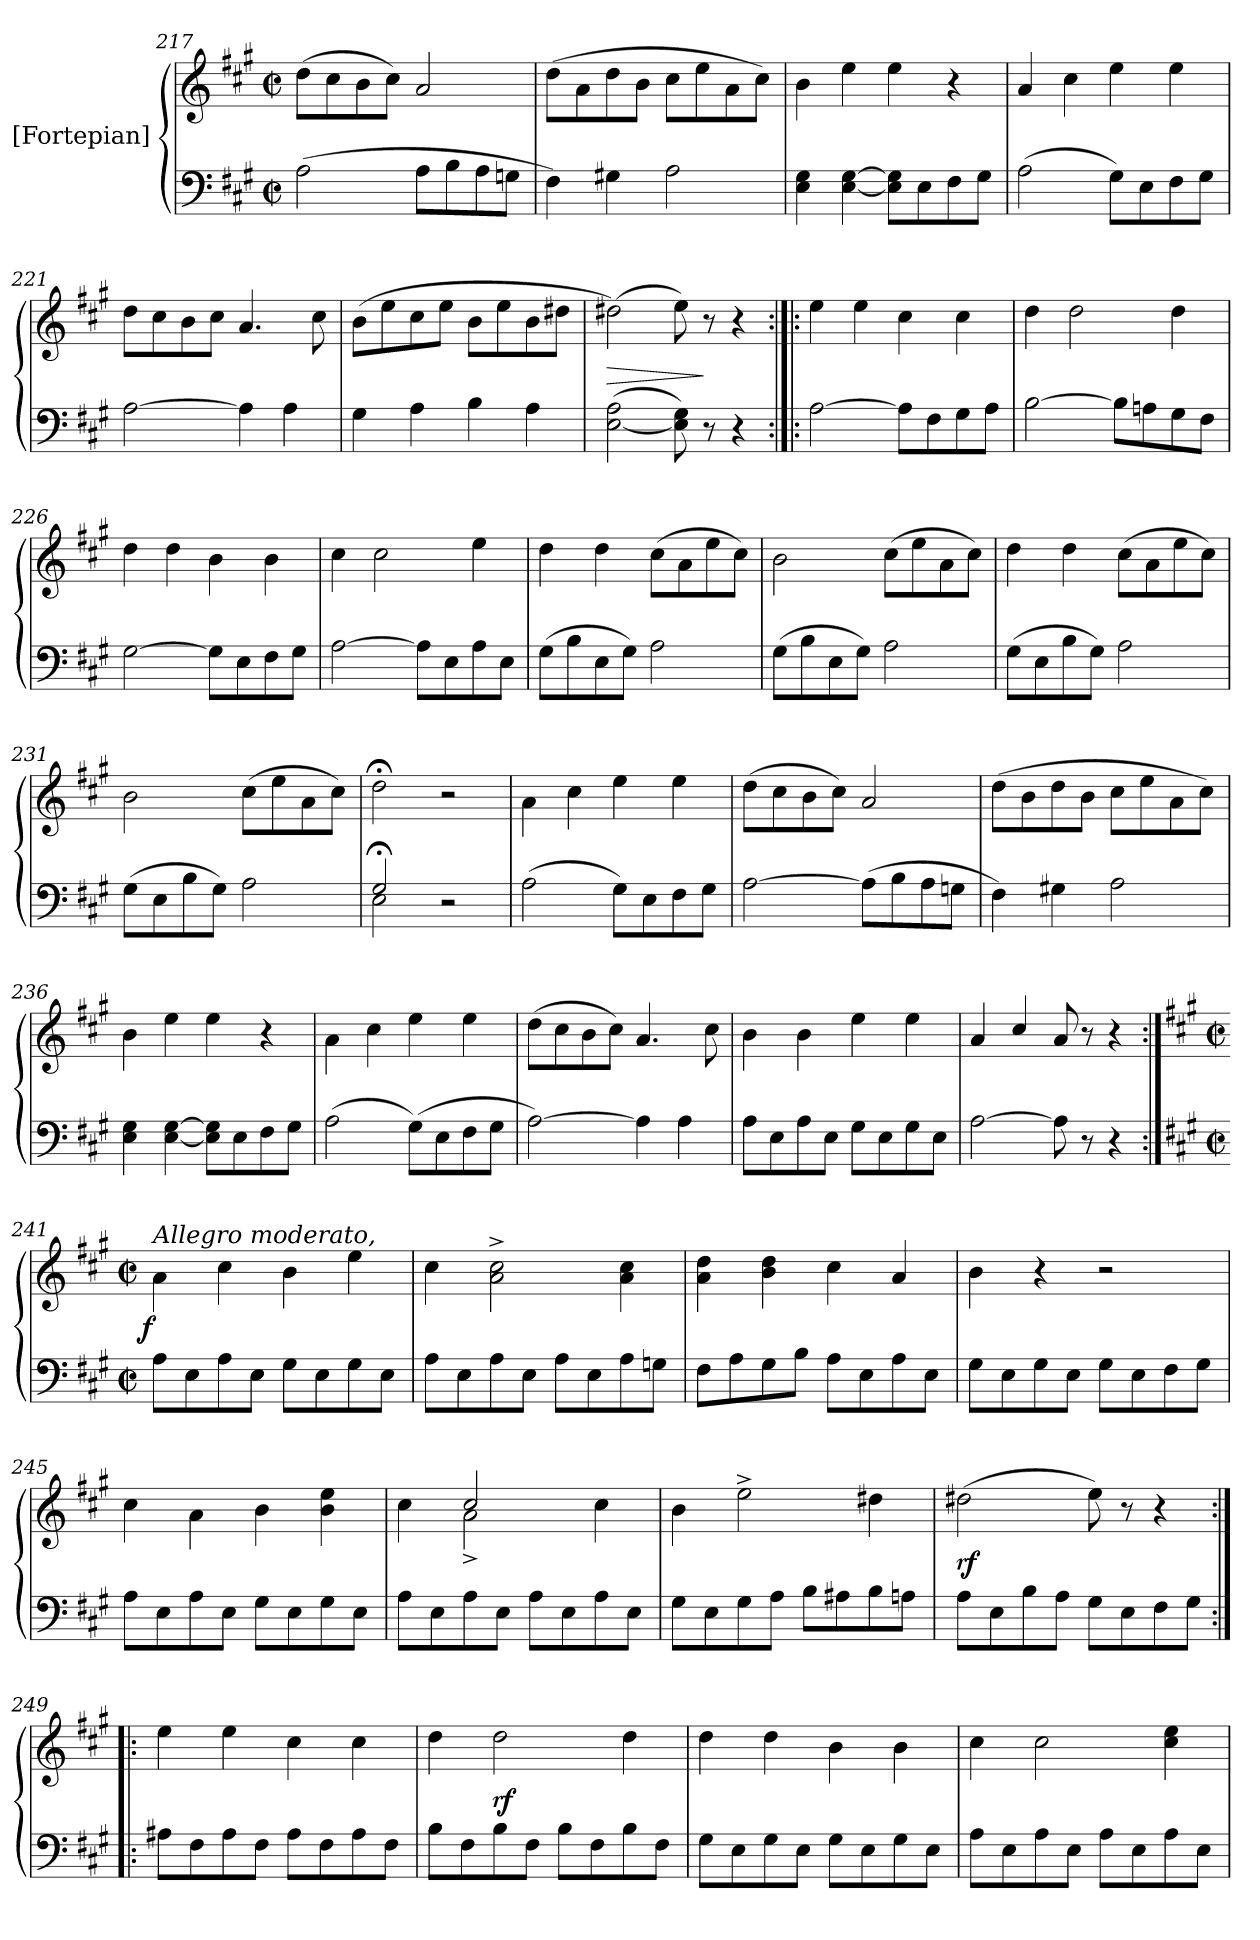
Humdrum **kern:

**kern	**kern	**dynam
*part1	*part1	*part1
*staff2	*staff1	*staff1/2
*I"[Fortepian]	*	*
*clefF4	*clefG2	*
*k[f#c#g#]	*k[f#c#g#]	*
*M2/2	*M2/2	*
*met(c|)	*met(c|)	*
=217	=217	=217
(2A\	(8dd\L	.
.	8cc#\	.
.	8b\	.
.	8cc#\J)	.
8A\L	2a/	.
8B\	.	.
8A\	.	.
8Gn\J	.	.
=218	=218	=218
4F#\)	(8dd\L	.
.	8a\	.
4G#X\	8dd\	.
.	8b\J	.
2A\	8cc#\L	.
.	8ee\	.
.	8a\	.
.	8cc#\J)	.
=219	=219	=219
4E\ 4G#\	4b\	.
[4E\ [4G#\	4ee\	.
8E]\ 8G#]\L	4ee\	.
8E\	.	.
8F#\	4r	.
8G#\J	.	.
=220	=220	=220
(2A\	4a/	.
.	4cc#\	.
8G#\L)	4ee\	.
8E\	.	.
8F#\	4ee\	.
8G#\J	.	.
=221	=221	=221
[2A\	8dd\L	.
.	8cc#\	.
.	8b\	.
.	8cc#\J	.
4A\]	4.a/	.
4A\	.	.
.	8cc#\	.
=222	=222	=222
4G#\	(8b\L	.
.	8ee\	.
4A\	8cc#\	.
.	8ee\J	.
4B\	8b\L	.
.	8ee\	.
4A\	8b\	.
.	8dd#X\J	.
=223	=223	=223
(>[2E\ 2A\	(2dd#X\)	>
8E]\ 8G#\)	8ee\)	.
8r	8r	]
4r	4r	.
=224:|!|:	=224:|!|:	=224:|!|:
[2A\	4ee\	.
.	4ee\	.
8A\L]	4cc#\	.
8F#\	.	.
8G#\	4cc#\	.
8A\J	.	.
=225	=225	=225
[2B\	4dd\	.
.	2dd\	.
8B\L]	.	.
8An\	.	.
8G#\	4dd\	.
8F#\J	.	.
=226	=226	=226
[2G#\	4dd\	.
.	4dd\	.
8G#\L]	4b\	.
8E\	.	.
8F#\	4b\	.
8G#\J	.	.
=227	=227	=227
[2A\	4cc#\	.
.	2cc#\	.
8A\L]	.	.
8E\	.	.
8A\	4ee\	.
8E\J	.	.
=228	=228	=228
(8G#\L	4dd\	.
8B\	.	.
8E\	4dd\	.
8G#\J)	.	.
2A\	(8cc#\L	.
.	8a\	.
.	8ee\	.
.	8cc#\J)	.
=229	=229	=229
(8G#\L	2b\	.
8B\	.	.
8E\	.	.
8G#\J)	.	.
2A\	(8cc#\L	.
.	8ee\	.
.	8a\	.
.	8cc#\J)	.
=230	=230	=230
(8G#\L	4dd\	.
8E\	.	.
8B\	4dd\	.
8G#\J)	.	.
2A\	(8cc#\L	.
.	8a\	.
.	8ee\	.
.	8cc#\J)	.
=231	=231	=231
(8G#\L	2b\	.
8E\	.	.
8B\	.	.
8G#\J)	.	.
2A\	(8cc#\L	.
.	8ee\	.
.	8a\	.
.	8cc#\J)	.
=232	=232	=232
*^	*	*
2G#;</	2E\	2dd;<\	.
2r	2ryy	2r	.
*v	*v	*	*
=233	=233	=233
(2A\	4a\	.
.	4cc#\	.
8G#\L)	4ee\	.
8E\	.	.
8F#\	4ee\	.
8G#\J	.	.
=234	=234	=234
[2A\	(8dd\L	.
.	8cc#\	.
.	8b\	.
.	8cc#\J)	.
(8A\L]	2a/	.
8B\	.	.
8A\	.	.
8Gn\J	.	.
=235	=235	=235
4F#\)	(8dd\L	.
.	8b\	.
4G#X\	8dd\	.
.	8b\J	.
2A\	8cc#\L	.
.	8ee\	.
.	8a\	.
.	8cc#\J)	.
=236	=236	=236
4E\ 4G#\	4b\	.
[4E\ [4G#\	4ee\	.
8E]\ 8G#]\L	4ee\	.
8E\	.	.
8F#\	4r	.
8G#\J	.	.
=237	=237	=237
(2A\	4a\	.
.	4cc#\	.
(8G#\L)	4ee\	.
8E\	.	.
8F#\	4ee\	.
8G#\J	.	.
=238	=238	=238
[2A\)	(8dd\L	.
.	8cc#\	.
.	8b\	.
.	8cc#\J)	.
4A\]	4.a/	.
4A\	.	.
.	8cc#\	.
=239	=239	=239
8A\L	4b\	.
8E\	.	.
8A\	4b\	.
8E\J	.	.
8G#\L	4ee\	.
8E\	.	.
8G#\	4ee\	.
8E\J	.	.
=240	=240	=240
[2A\	4a/	.
.	4cc#/	.
8A\]	8a/	.
8r	8r	.
4r	4r	.
=241:|!	=241:|!	=241:|!
*k[f#c#g#]	*k[f#c#g#]	*
*M2/2	*M2/2	*
*met(c|)	*met(c|)	*
!	!LO:TX:a:i:t=Allegro moderato,	!
!	!	!LO:DY:rj
8A\L	4a\	f
8E\	.	.
8A\	4cc#\	.
8E\J	.	.
8G#\L	4b\	.
8E\	.	.
8G#\	4ee\	.
8E\J	.	.
=242	=242	=242
8A\L	4cc#\	.
8E\	.	.
8A\	2a^\ 2cc#^\	.
8E\J	.	.
8A\L	.	.
8E\	.	.
8A\	4a\ 4cc#\	.
8Gn\J	.	.
=243	=243	=243
8F#\L	4a\ 4dd\	.
8A\	.	.
8G#\	4b\ 4dd\	.
8B\J	.	.
8A\L	4cc#\	.
8E\	.	.
8A\	4a/	.
8E\J	.	.
=244	=244	=244
8G#\L	4b\	.
8E\	.	.
8G#\	4r	.
8E\J	.	.
8G#\L	2r	.
8E\	.	.
8F#\	.	.
8G#\J	.	.
=245	=245	=245
8A\L	4cc#\	.
8E\	.	.
8A\	4a\	.
8E\J	.	.
8G#\L	4b\	.
8E\	.	.
8G#\	4b\ 4ee\	.
8E\J	.	.
=246	=246	=246
*	*^	*
8A\L	4cc#\	4ryy	.
8E\	.	.	.
8A\	2cc#/	2a^\	.
8E\J	.	.	.
8A\L	.	.	.
8E\	.	.	.
8A\	4cc#\	4ryy	.
8E\J	.	.	.
*	*v	*v	*
=247	=247	=247
8G#\L	4b\	.
8E\	.	.
8G#\	2ee^<\	.
8A\J	.	.
8B\L	.	.
8A#X\	.	.
8B\	4dd#X\	.
8An\J	.	.
=248	=248	=248
8A\L	(2dd#X\	rf
8E\	.	.
8B\	.	.
8A\J	.	.
8G#\L	8ee\)	.
8E\	8r	.
8F#\	4r	.
8G#\J	.	.
=249:|!|:	=249:|!|:	=249:|!|:
8A#X\L	4ee\	.
8F#\	.	.
8A#\	4ee\	.
8F#\J	.	.
8A#\L	4cc#\	.
8F#\	.	.
8A#\	4cc#\	.
8F#\J	.	.
=250	=250	=250
8B\L	4dd\	.
8F#\	.	.
8B\	2dd\	rf
8F#\J	.	.
8B\L	.	.
8F#\	.	.
8B\	4dd\	.
8F#\J	.	.
=251	=251	=251
8G#\L	4dd\	.
8E\	.	.
8G#\	4dd\	.
8E\J	.	.
8G#\L	4b\	.
8E\	.	.
8G#\	4b\	.
8E\J	.	.
=252	=252	=252
8A\L	4cc#\	.
8E\	.	.
8A\	2cc#\	.
8E\J	.	.
8A\L	.	.
8E\	.	.
8A\	4cc#\ 4ee\	.
8E\J	.	.
=	=	=
*-	*-	*-
